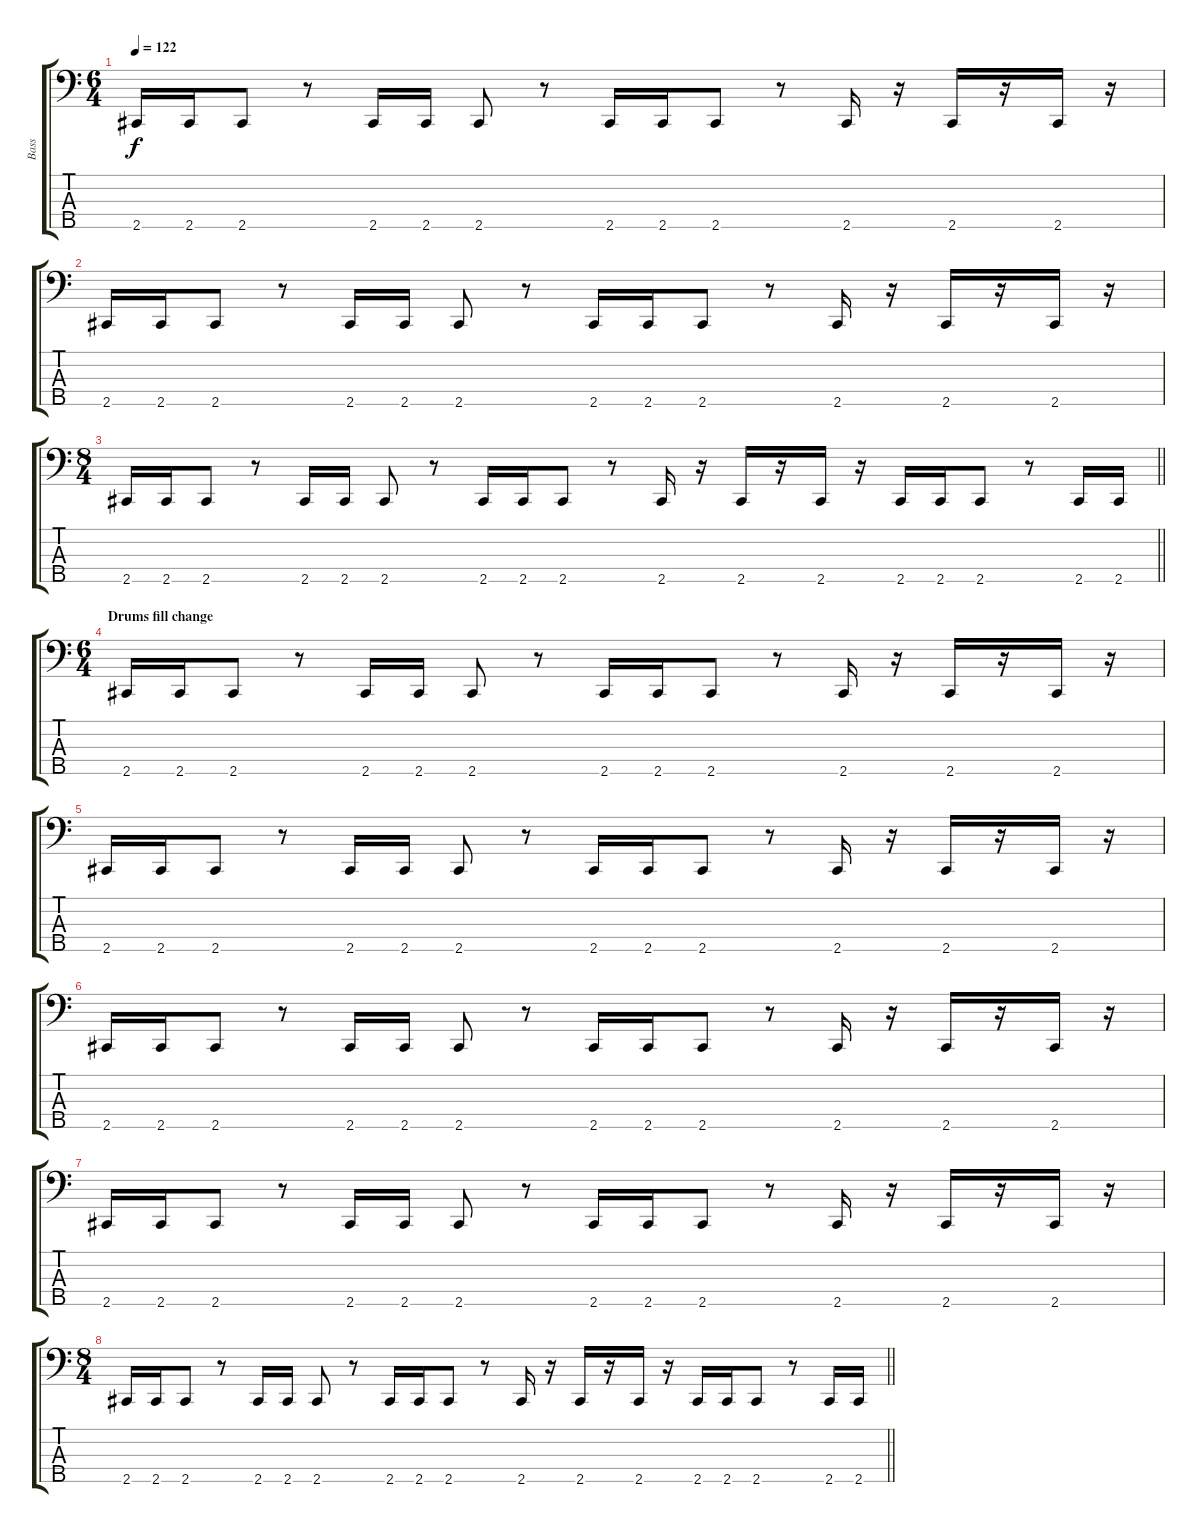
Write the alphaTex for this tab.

\track ("Bass" "Bass") {instrument electricbassfinger}
\staff {score tabs}
\tuning (G2 D2 A1 E1 B0) {hide}
\ts (6 4)
\tempo 122
\clef f4
\ks c
2.5.16{dy f} 2.5.16 2.5.8 r.8 2.5.16 2.5.16 2.5.8 r.8 2.5.16 2.5.16 2.5.8 r.8 2.5.16 r.16 2.5.16 r.16 2.5.16 r.16 |
2.5.16 2.5.16 2.5.8 r.8 2.5.16 2.5.16 2.5.8 r.8 2.5.16 2.5.16 2.5.8 r.8 2.5.16 r.16 2.5.16 r.16 2.5.16 r.16 |
\ts (8 4)
\barLineRight lightlight
2.5.16 2.5.16 2.5.8 r.8 2.5.16 2.5.16 2.5.8 r.8 2.5.16 2.5.16 2.5.8 r.8 2.5.16 r.16 2.5.16 r.16 2.5.16 r.16 2.5.16 2.5.16 2.5.8 r.8 2.5.16 2.5.16 |
\ts (6 4)
\section ("" "Drums fill change")
2.5.16 2.5.16 2.5.8 r.8 2.5.16 2.5.16 2.5.8 r.8 2.5.16 2.5.16 2.5.8 r.8 2.5.16 r.16 2.5.16 r.16 2.5.16 r.16 |
2.5.16 2.5.16 2.5.8 r.8 2.5.16 2.5.16 2.5.8 r.8 2.5.16 2.5.16 2.5.8 r.8 2.5.16 r.16 2.5.16 r.16 2.5.16 r.16 |
2.5.16 2.5.16 2.5.8 r.8 2.5.16 2.5.16 2.5.8 r.8 2.5.16 2.5.16 2.5.8 r.8 2.5.16 r.16 2.5.16 r.16 2.5.16 r.16 |
2.5.16 2.5.16 2.5.8 r.8 2.5.16 2.5.16 2.5.8 r.8 2.5.16 2.5.16 2.5.8 r.8 2.5.16 r.16 2.5.16 r.16 2.5.16 r.16 |
\ts (8 4)
\barLineRight lightlight
2.5.16 2.5.16 2.5.8 r.8 2.5.16 2.5.16 2.5.8 r.8 2.5.16 2.5.16 2.5.8 r.8 2.5.16 r.16 2.5.16 r.16 2.5.16 r.16 2.5.16 2.5.16 2.5.8 r.8 2.5.16 2.5.16
